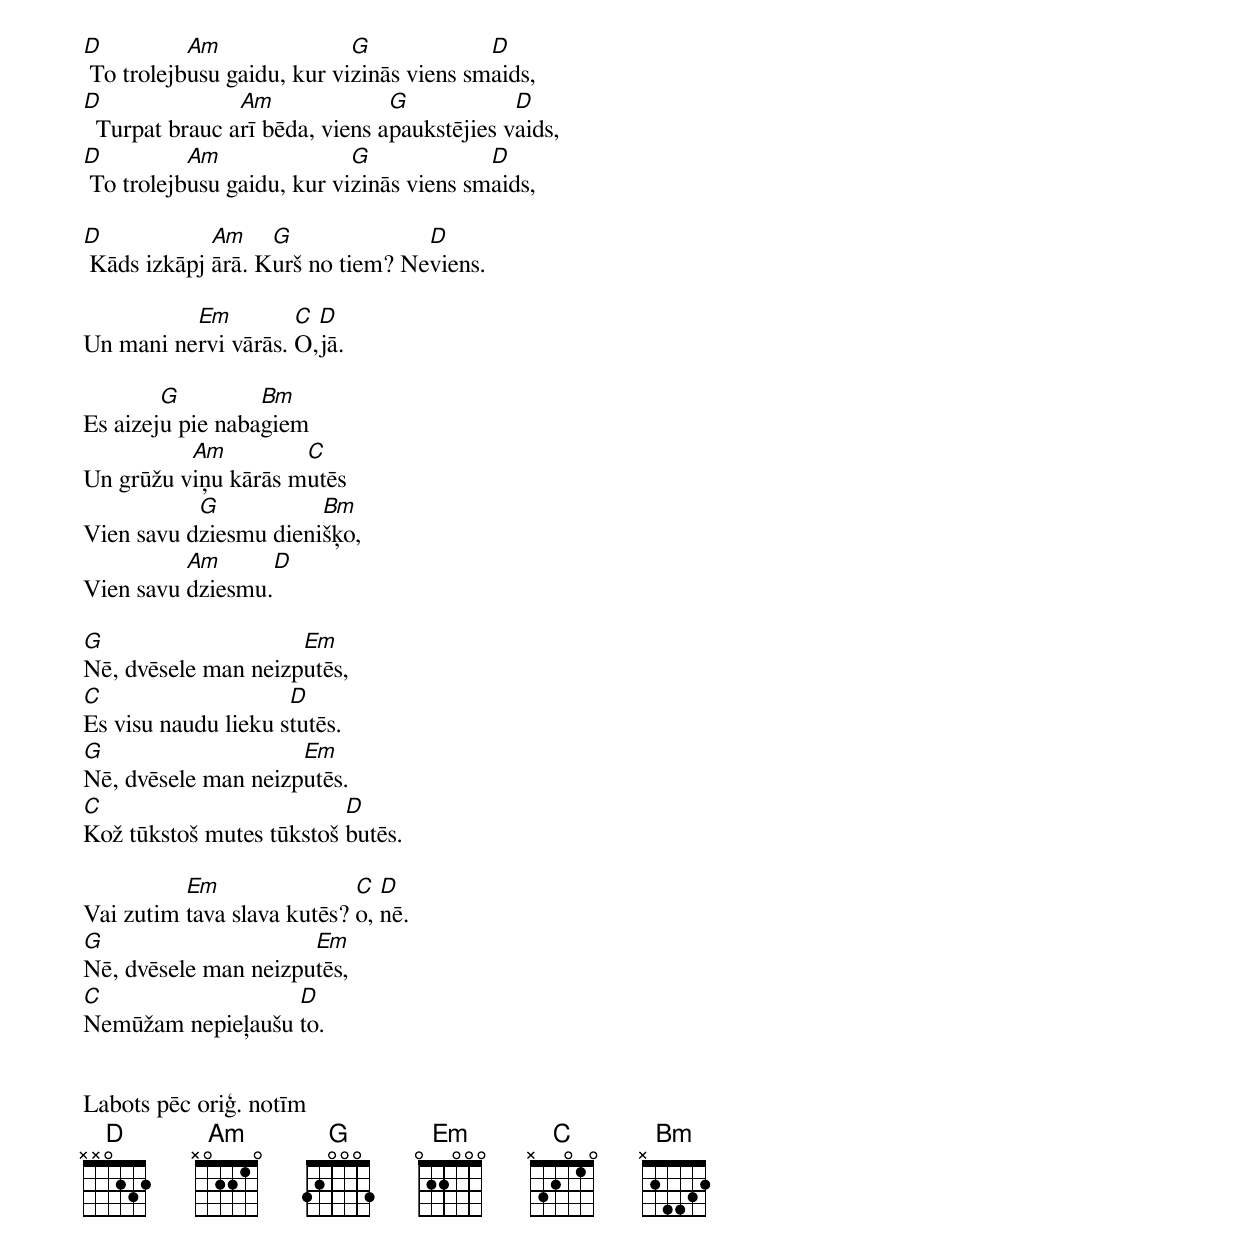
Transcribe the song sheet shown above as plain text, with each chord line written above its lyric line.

D          Am               G             D
 To trolejbusu gaidu, kur vizinās viens smaids,
D               Am              G            D
  Turpat brauc arī bēda, viens apaukstējies vaids,
D          Am               G             D
 To trolejbusu gaidu, kur vizinās viens smaids,

D            Am    G              D
 Kāds izkāpj ārā. Kurš no tiem? Neviens.

          Em         C D
Un mani nervi vārās. O,jā.

        G         Bm
Es aizeju pie nabagiem
          Am         C
Un grūžu viņu kārās mutēs
           G           Bm
Vien savu dziesmu dienišķo,
          Am        D
Vien savu dziesmu.

G                    Em
Nē, dvēsele man neizputēs,
C                    D
Es visu naudu lieku stutēs.
G                    Em
Nē, dvēsele man neizputēs.
C                         D
Kož tūkstoš mutes tūkstoš butēs.

          Em                C  D
Vai zutim tava slava kutēs? o, nē.
G                     Em
Nē, dvēsele man neizputēs,
C                  D
Nemūžam nepieļaušu to.


Labots pēc oriģ. notīm
